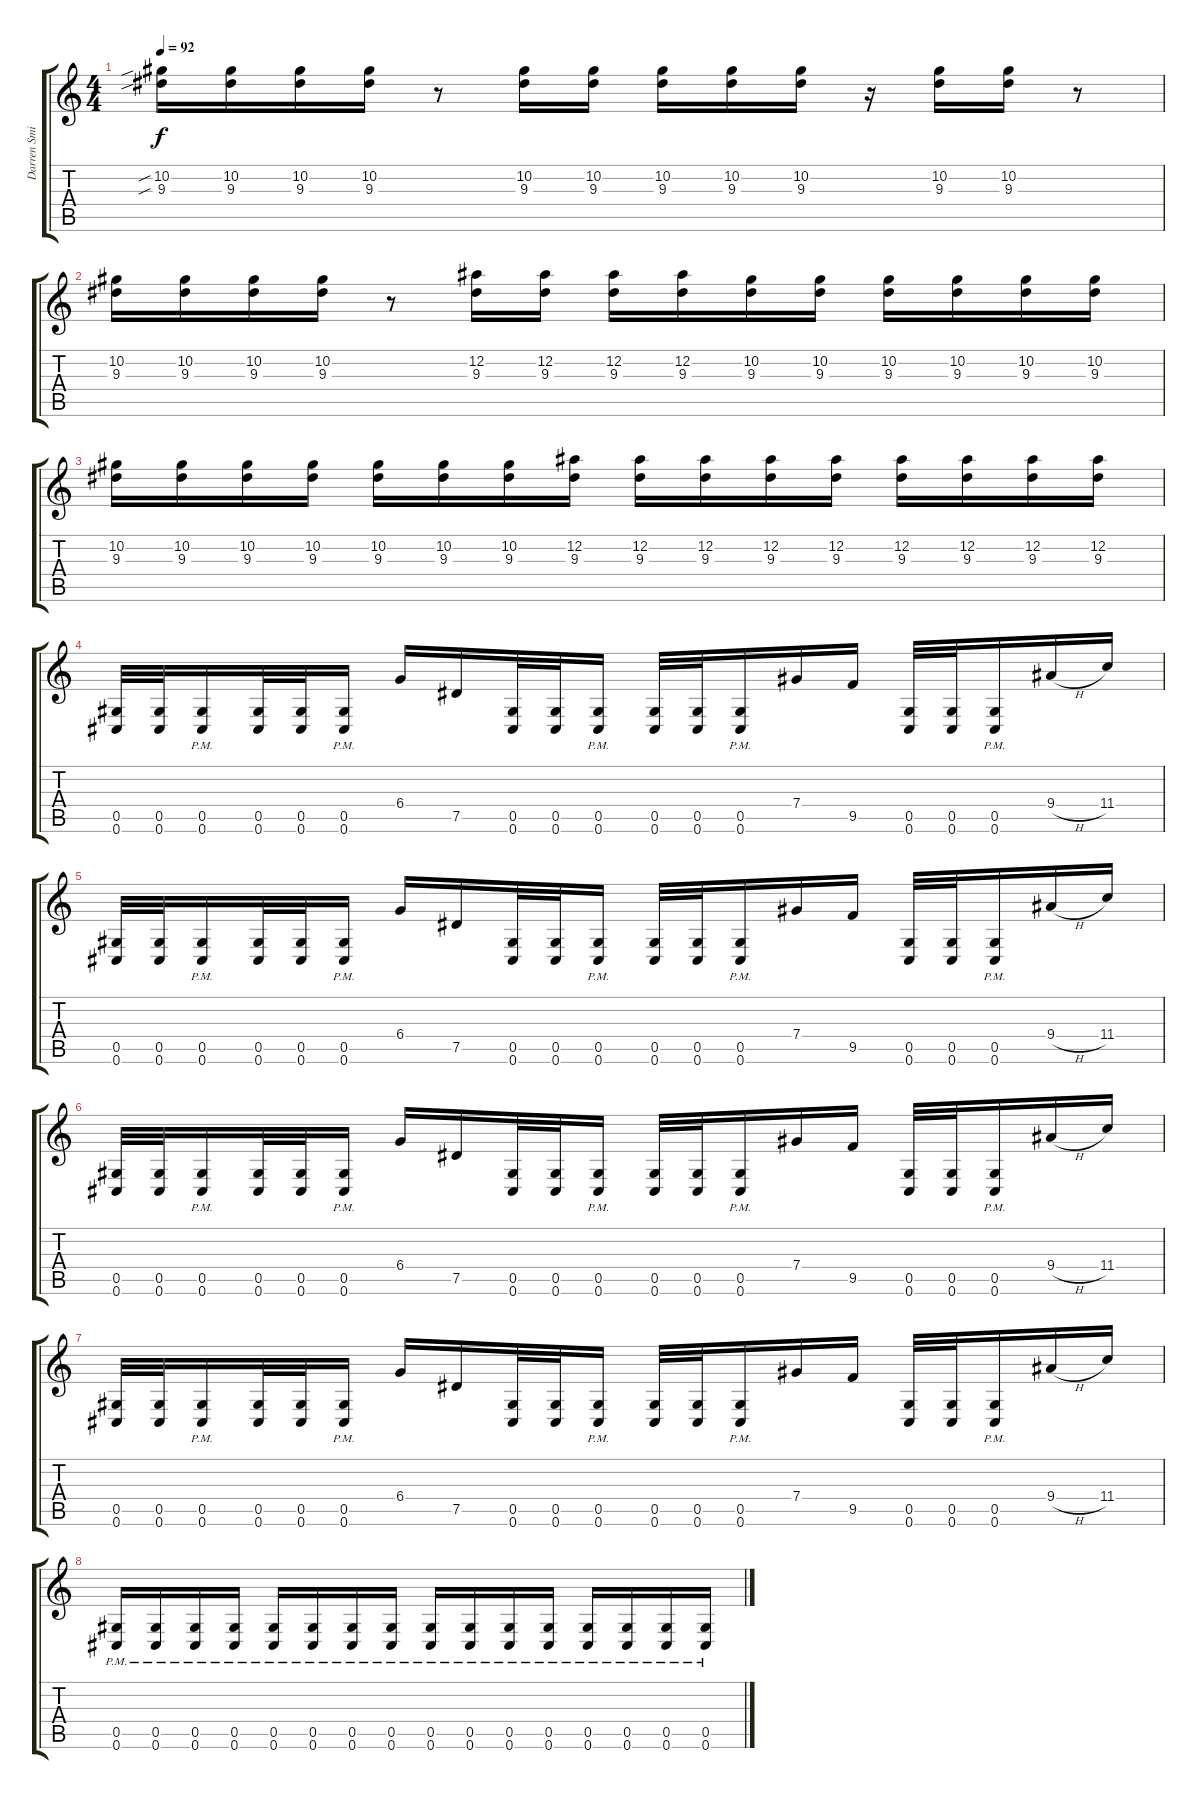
\track ("Darren Smith" "Darren Smi") {instrument overdrivenguitar}
\staff {score tabs}
\tuning (Eb4 Bb3 Gb3 Db3 Ab2 Db2) {hide}
\ts (4 4)
\tempo 92
\clef g2
\ks c
(10.2{sib} 9.3{sib}).16{dy f} (10.2 9.3).16 (10.2 9.3).16 (10.2 9.3).16 r.8 (10.2 9.3).16 (10.2 9.3).16 (10.2 9.3).16 (10.2 9.3).16 (10.2 9.3).16 r.16 (10.2 9.3).16 (10.2 9.3).16 r.8 |
(10.2 9.3).16 (10.2 9.3).16 (10.2 9.3).16 (10.2 9.3).16 r.8 (12.2 9.3).16 (12.2 9.3).16 (12.2 9.3).16 (12.2 9.3).16 (10.2 9.3).16 (10.2 9.3).16 (10.2 9.3).16 (10.2 9.3).16 (10.2 9.3).16 (10.2 9.3).16 |
(10.2 9.3).16 (10.2 9.3).16 (10.2 9.3).16 (10.2 9.3).16 (10.2 9.3).16 (10.2 9.3).16 (10.2 9.3).16 (12.2 9.3).16 (12.2 9.3).16 (12.2 9.3).16 (12.2 9.3).16 (12.2 9.3).16 (12.2 9.3).16 (12.2 9.3).16 (12.2 9.3).16 (12.2 9.3).16 |
(0.5 0.6).32 (0.5 0.6).32 (0.5{pm} 0.6{pm}).16 (0.5 0.6).32 (0.5 0.6).32 (0.5{pm} 0.6{pm}).16 6.4.16 7.5.16 (0.5 0.6).32 (0.5 0.6).32 (0.5{pm} 0.6{pm}).16 (0.5 0.6).32 (0.5 0.6).32 (0.5{pm} 0.6{pm}).16 7.4.16 9.5.16 (0.5 0.6).32 (0.5 0.6).32 (0.5{pm} 0.6{pm}).16 9.4{h}.16 11.4.16 |
(0.5 0.6).32 (0.5 0.6).32 (0.5{pm} 0.6{pm}).16 (0.5 0.6).32 (0.5 0.6).32 (0.5{pm} 0.6{pm}).16 6.4.16 7.5.16 (0.5 0.6).32 (0.5 0.6).32 (0.5{pm} 0.6{pm}).16 (0.5 0.6).32 (0.5 0.6).32 (0.5{pm} 0.6{pm}).16 7.4.16 9.5.16 (0.5 0.6).32 (0.5 0.6).32 (0.5{pm} 0.6{pm}).16 9.4{h}.16 11.4.16 |
(0.5 0.6).32 (0.5 0.6).32 (0.5{pm} 0.6{pm}).16 (0.5 0.6).32 (0.5 0.6).32 (0.5{pm} 0.6{pm}).16 6.4.16 7.5.16 (0.5 0.6).32 (0.5 0.6).32 (0.5{pm} 0.6{pm}).16 (0.5 0.6).32 (0.5 0.6).32 (0.5{pm} 0.6{pm}).16 7.4.16 9.5.16 (0.5 0.6).32 (0.5 0.6).32 (0.5{pm} 0.6{pm}).16 9.4{h}.16 11.4.16 |
(0.5 0.6).32 (0.5 0.6).32 (0.5{pm} 0.6{pm}).16 (0.5 0.6).32 (0.5 0.6).32 (0.5{pm} 0.6{pm}).16 6.4.16 7.5.16 (0.5 0.6).32 (0.5 0.6).32 (0.5{pm} 0.6{pm}).16 (0.5 0.6).32 (0.5 0.6).32 (0.5{pm} 0.6{pm}).16 7.4.16 9.5.16 (0.5 0.6).32 (0.5 0.6).32 (0.5{pm} 0.6{pm}).16 9.4{h}.16 11.4.16 |
(0.5{pm} 0.6{pm}).16 (0.5{pm} 0.6{pm}).16 (0.5{pm} 0.6{pm}).16 (0.5{pm} 0.6{pm}).16 (0.5{pm} 0.6{pm}).16 (0.5{pm} 0.6{pm}).16 (0.5{pm} 0.6{pm}).16 (0.5{pm} 0.6{pm}).16 (0.5{pm} 0.6{pm}).16 (0.5{pm} 0.6{pm}).16 (0.5{pm} 0.6{pm}).16 (0.5{pm} 0.6{pm}).16 (0.5{pm} 0.6{pm}).16 (0.5{pm} 0.6{pm}).16 (0.5{pm} 0.6{pm}).16 (0.5{pm} 0.6{pm}).16
